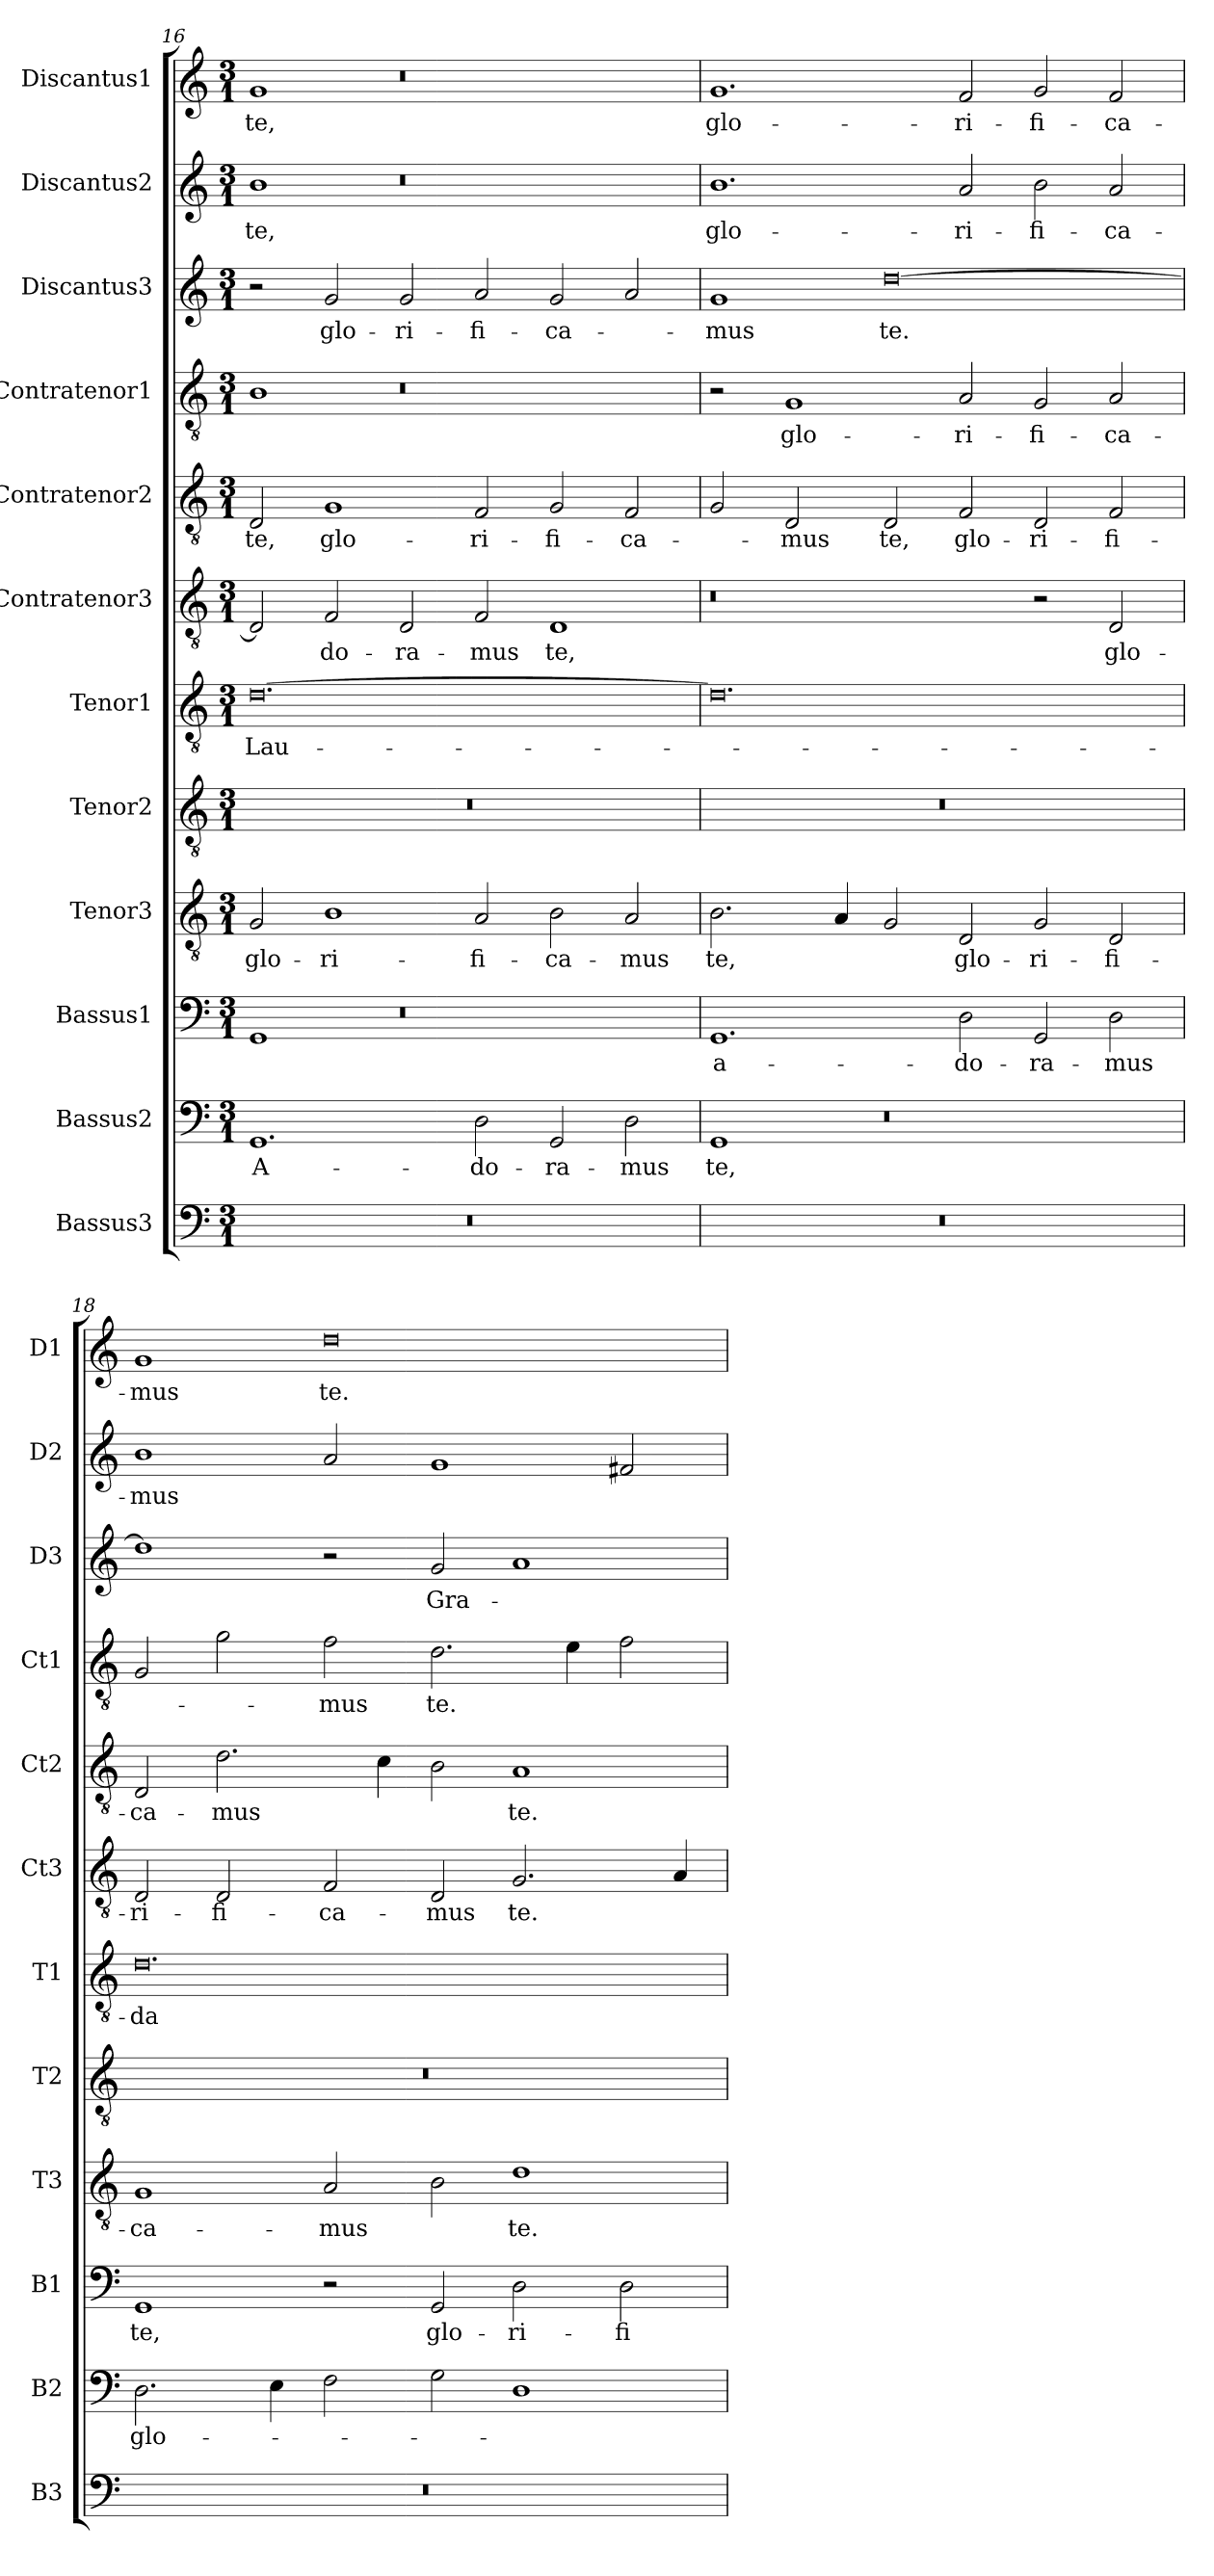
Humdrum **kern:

**kern	**kern	**text	**kern	**text	**kern	**text	**kern	**kern	**text	**kern	**text	**kern	**text	**kern	**text	**kern	**text	**kern	**text	**kern	**text
*part12	*part11	*part11	*part10	*part10	*part9	*part9	*part8	*part7	*part7	*part6	*part6	*part5	*part5	*part4	*part4	*part3	*part3	*part2	*part2	*part1	*part1
*staff12	*staff11	*staff11	*staff10	*staff10	*staff9	*staff9	*staff8	*staff7	*staff7	*staff6	*staff6	*staff5	*staff5	*staff4	*staff4	*staff3	*staff3	*staff2	*staff2	*staff1	*staff1
*I"Bassus3	*I"Bassus2	*	*I"Bassus1	*	*I"Tenor3	*	*I"Tenor2	*I"Tenor1	*	*I"Contratenor3	*	*I"Contratenor2	*	*I"Contratenor1	*	*I"Discantus3	*	*I"Discantus2	*	*I"Discantus1	*
*I'B3	*I'B2	*	*I'B1	*	*I'T3	*	*I'T2	*I'T1	*	*I'Ct3	*	*I'Ct2	*	*I'Ct1	*	*I'D3	*	*I'D2	*	*I'D1	*
*clefF4	*clefF4	*	*clefF4	*	*clefGv2	*	*clefGv2	*clefGv2	*	*clefGv2	*	*clefGv2	*	*clefGv2	*	*clefG2	*	*clefG2	*	*clefG2	*
*k[]	*k[]	*	*k[]	*	*k[]	*	*k[]	*k[]	*	*k[]	*	*k[]	*	*k[]	*	*k[]	*	*k[]	*	*k[]	*
*M3/1	*M3/1	*	*M3/1	*	*M3/1	*	*M3/1	*M3/1	*	*M3/1	*	*M3/1	*	*M3/1	*	*M3/1	*	*M3/1	*	*M3/1	*
=16	=16	=16	=16	=16	=16	=16	=16	=16	=16	=16	=16	=16	=16	=16	=16	=16	=16	=16	=16	=16	=16
0.r	1.GG	A-	1GG	.	2G	glo-	0.r	[0.d	Lau-	2D]	.	2D	te,	1B	.	2r	.	1b	te,	1g	te,
.	.	.	.	.	1B	-ri-	.	.	.	2F	do-	1G	glo-	.	.	2g	glo-	.	.	.	.
.	.	.	0r	.	.	.	.	.	.	2D	-ra-	.	.	0r	.	2g	-ri-	0r	.	0r	.
.	2D	-do-	.	.	2A	-fi-	.	.	.	2F	-mus	2F	-ri-	.	.	2a	-fi-	.	.	.	.
.	2GG	-ra-	.	.	2B	-ca-	.	.	.	1D	te,	2G	-fi-	.	.	2g	-ca-	.	.	.	.
.	2D	-mus	.	.	2A	-mus	.	.	.	.	.	2F	-ca-	.	.	2a	.	.	.	.	.
=17	=17	=17	=17	=17	=17	=17	=17	=17	=17	=17	=17	=17	=17	=17	=17	=17	=17	=17	=17	=17	=17
0.r	1GG	te,	1.GG	a-	2.B	te,	0.r	0.d]	.	0r	.	2G	.	2r	.	1g	-mus	1.b	glo-	1.g	glo-
.	.	.	.	.	.	.	.	.	.	.	.	2D	-mus	1G	glo-	.	.	.	.	.	.
.	.	.	.	.	4A	.	.	.	.	.	.	.	.	.	.	.	.	.	.	.	.
.	0r	.	.	.	2G	.	.	.	.	.	.	2D	te,	.	.	[0dd	te.	.	.	.	.
.	.	.	2D	-do-	2D	glo-	.	.	.	.	.	2F	glo-	2A	-ri-	.	.	2a	-ri-	2f	-ri-
.	.	.	2GG	-ra-	2G	-ri-	.	.	.	2r	.	2D	-ri-	2G	-fi-	.	.	2b	-fi-	2g	-fi-
.	.	.	2D	-mus	2D	-fi-	.	.	.	2D	glo-	2F	-fi-	2A	-ca-	.	.	2a	-ca-	2f	-ca-
=18	=18	=18	=18	=18	=18	=18	=18	=18	=18	=18	=18	=18	=18	=18	=18	=18	=18	=18	=18	=18	=18
0.r	2.D	glo-	1GG	te,	1G	-ca-	0.r	0.d	-da-	2D	-ri-	2D	-ca-	2G	.	1dd]	.	1b	-mus	1g	-mus
.	.	.	.	.	.	.	.	.	.	2D	-fi-	2.d	-mus	2g	.	.	.	.	.	.	.
.	4E	.	.	.	.	.	.	.	.	.	.	.	.	.	.	.	.	.	.	.	.
.	2F	.	2r	.	2A	-mus	.	.	.	2F	-ca-	.	.	2f	-mus	2r	.	2a	.	0dd	te.
.	.	.	.	.	.	.	.	.	.	.	.	4c	.	.	.	.	.	.	.	.	.
.	2G	.	2GG	glo-	2B	.	.	.	.	2D	-mus	2B	.	2.d	te.	2g	Gra-	1g	.	.	.
.	1D	.	2D	-ri-	1d	te.	.	.	.	2.G	te.	1A	te.	.	.	1a	.	.	.	.	.
.	.	.	.	.	.	.	.	.	.	.	.	.	.	4e	.	.	.	.	.	.	.
.	.	.	2D	-fi-	.	.	.	.	.	.	.	.	.	2f	.	.	.	2f#X	.	.	.
.	.	.	.	.	.	.	.	.	.	4A	.	.	.	.	.	.	.	.	.	.	.
=	=	=	=	=	=	=	=	=	=	=	=	=	=	=	=	=	=	=	=	=	=
*-	*-	*-	*-	*-	*-	*-	*-	*-	*-	*-	*-	*-	*-	*-	*-	*-	*-	*-	*-	*-	*-
